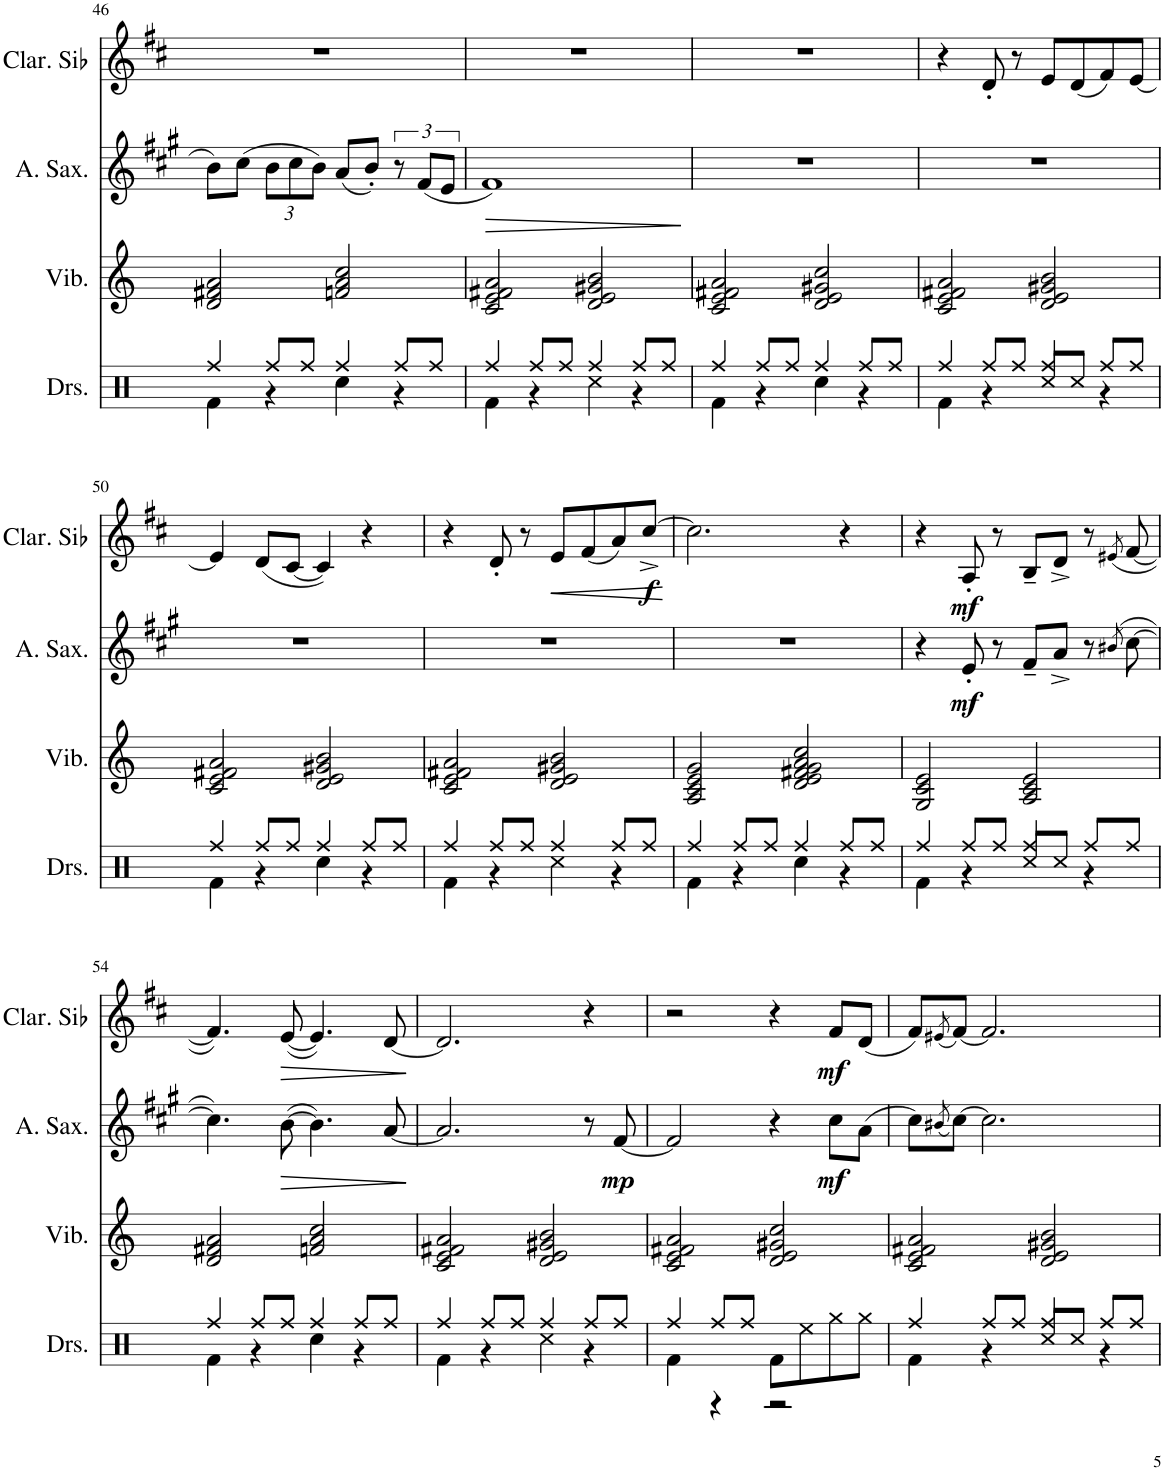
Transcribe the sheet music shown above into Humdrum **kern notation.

**kern	**kern	**kern	**dynam	**kern	**dynam
*part4	*part3	*part2	*part2	*part1	*part1
*staff4	*staff3	*staff2	*staff2	*staff1	*staff1
*I"Drumset	*I"Vibraphone	*I"Alto Saxophone	*	*I"Clarinette en Sib	*
*I'Drs.	*I'Vib.	*I'A. Sax.	*	*I'Clar. Sib	*
!!LO:PB:g=z
*clefX	*clefG2	*clefG2	*	*clefG2	*
*	*	*Trd5c9	*	*Trd1c2	*
*k[]	*k[]	*k[f#c#g#]	*	*k[f#c#]	*
*M4/4	*M4/4	*M4/4	*	*M4/4	*
=46	=46	=46	=46	=46	=46
*^	*	*	*	*	*
4Rff/	4Rf\	2d/ 2f#X/ 2a/	8b\L	.	1r	.
.	.	.	(8cc#\J	.	.	.
*	*	*	*Xbrackettup	*	*	*
8Rff/L	4r	.	12b\L	.	.	.
.	.	.	12cc#\	.	.	.
8Rff/J	.	.	.	.	.	.
.	.	.	12b\J)	.	.	.
4Rff/	4Rcc\	2fn/ 2a/ 2cc/	(8a/L	.	.	.
.	.	.	8b'/J)	.	.	.
*	*	*	*brackettup	*	*	*
8Rff/L	4r	.	12r	.	.	.
.	.	.	(12f#/L	.	.	.
8Rff/J	.	.	.	.	.	.
.	.	.	12e/J	.	.	.
=47	=47	=47	=47	=47	=47	=47
!	!	!	!	!LO:HP:b	!	!
4Rff/	4Rf\	2c/ 2e/ 2f#X/ 2a/	1f#)	>	1r	.
8Rff/L	4r	.	.	.	.	.
8Rff/J	.	.	.	.	.	.
4Rff/	4Rcc\	2d/ 2e/ 2g#X/ 2b/	.	.	.	.
8Rff/L	4r	.	.	.	.	.
8Rff/J	.	.	.	.	.	.
*v	*v	*	*	*	*	*
.	.	.	]	.	.
=48	=48	=48	=48	=48	=48
*^	*	*	*	*	*
4Rff/	4Rf\	2c/ 2e/ 2f#X/ 2a/	1r	.	1r	.
8Rff/L	4r	.	.	.	.	.
8Rff/J	.	.	.	.	.	.
4Rff/	4Rcc\	2d/ 2e/ 2g#X/ 2cc/	.	.	.	.
8Rff/L	4r	.	.	.	.	.
8Rff/J	.	.	.	.	.	.
=49	=49	=49	=49	=49	=49	=49
4Rff/	4Rf\	2c/ 2e/ 2f#X/ 2a/	1r	.	4r	.
8Rff/L	4r	.	.	.	8d'/	.
8Rff/J	.	.	.	.	8r	.
4Rff/	8Rcc/L	2d/ 2e/ 2g#X/ 2b/	.	.	8e/L	.
.	8Rcc/J	.	.	.	(8d/	.
8Rff/L	4r	.	.	.	8f#/)	.
8Rff/J	.	.	.	.	[8e/J	.
!!LO:LB:g=z
=50	=50	=50	=50	=50	=50	=50
4Rff/	4Rf\	2c/ 2e/ 2f#X/ 2a/	1r	.	4e/]	.
8Rff/L	4r	.	.	.	(8d/L	.
8Rff/J	.	.	.	.	[8c#/J	.
4Rff/	4Rcc\	2d/ 2e/ 2g#X/ 2b/	.	.	4c#/])	.
8Rff/L	4r	.	.	.	4r	.
8Rff/J	.	.	.	.	.	.
=51	=51	=51	=51	=51	=51	=51
4Rff/	4Rf\	2c/ 2e/ 2f#X/ 2a/	1r	.	4r	.
8Rff/L	4r	.	.	.	8d'/	.
8Rff/J	.	.	.	.	8r	.
!	!	!	!	!	!	!LO:HP:b
4Rff/	4Rcc\	2d/ 2e/ 2g#X/ 2b/	.	.	8e/L	<
.	.	.	.	.	(8f#/	.
8Rff/L	4r	.	.	.	8a/)	.
!	!	!	!	!	!	!LO:DY:b
8Rff/J	.	.	.	.	[8cc#^/J	f
*v	*v	*	*	*	*	*
.	.	.	.	.	[
=52	=52	=52	=52	=52	=52
*^	*	*	*	*	*
4Rff/	4Rf\	2A/ 2c/ 2e/ 2g/	1r	.	2.cc#\]	.
8Rff/L	4r	.	.	.	.	.
8Rff/J	.	.	.	.	.	.
4Rff/	4Rcc\	2d/ 2e/ 2f#X/ 2g/ 2a/ 2cc/	.	.	.	.
8Rff/L	4r	.	.	.	4r	.
8Rff/J	.	.	.	.	.	.
=53	=53	=53	=53	=53	=53	=53
4Rff/	4Rf\	2G/ 2c/ 2e/	4r	.	4r	.
!	!	!	!	!LO:DY:b	!	!LO:DY:b
8Rff/L	4r	.	8e'/	mf	8A'/	mf
8Rff/J	.	.	8r	.	8r	.
4Rff/	8Rcc/L	2A/ 2c/ 2e/	8f#~/L	.	8B~/L	.
.	8Rcc/J	.	8a^/J	.	8d^/J	.
8Rff/L	4r	.	8r	.	8r	.
.	.	.	(8qb#X/	.	(8qe#X/	.
8Rff/J	.	.	[8cc#\	.	[8f#/	.
!!LO:LB:g=z
=54	=54	=54	=54	=54	=54	=54
4Rff/	4Rf\	2d/ 2f#X/ 2a/	4.cc#\])	.	4.f#/])	.
8Rff/L	4r	.	.	.	.	.
!	!	!	!	!LO:HP:b	!	!LO:HP:b
8Rff/J	.	.	([8b\	>	([8e/	>
4Rff/	4Rcc\	2fn/ 2a/ 2cc/	4.b\])	.	4.e/])	.
8Rff/L	4r	.	.	.	.	.
8Rff/J	.	.	[8a/	.	[8d/	.
*v	*v	*	*	*	*	*
.	.	.	]	.	]
=55	=55	=55	=55	=55	=55
*^	*	*	*	*	*
4Rff/	4Rf\	2c/ 2e/ 2f#X/ 2a/	2.a/]	.	2.d/]	.
8Rff/L	4r	.	.	.	.	.
8Rff/J	.	.	.	.	.	.
4Rff/	4Rcc\	2d/ 2e/ 2g#X/ 2b/	.	.	.	.
8Rff/L	4r	.	8r	.	4r	.
!	!	!	!	!LO:DY:b	!	!
8Rff/J	.	.	[8f#/	mp	.	.
=56	=56	=56	=56	=56	=56	=56
4Rff/	4Rf\	2c/ 2e/ 2f#X/ 2a/	2f#/]	.	2r	.
8Rff/L	4r	.	.	.	.	.
8Rff/J	.	.	.	.	.	.
8Rf\L	2r	2d/ 2e/ 2g#X/ 2cc/	4r	.	4r	.
8Ree\	.	.	.	.	.	.
!	!	!	!	!LO:DY:b	!	!LO:DY:b
8Rgg\	.	.	8cc#\L	mf	8f#/L	mf
8Rgg\J	.	.	(8a\J	.	(8d/J	.
=57	=57	=57	=57	=57	=57	=57
4Rff/	4Rf\	2c/ 2e/ 2f#X/ 2a/	8cc#\L)	.	8f#/L)	.
.	.	.	(8qb#X/	.	(8qe#X/	.
.	.	.	[8cc#\J)	.	[8f#/J)	.
8Rff/L	4r	.	2.cc#\]	.	2.f#/]	.
8Rff/J	.	.	.	.	.	.
4Rff/	8Rcc/L	2d/ 2e/ 2g#X/ 2b/	.	.	.	.
.	8Rcc/J	.	.	.	.	.
8Rff/L	4r	.	.	.	.	.
8Rff/J	.	.	.	.	.	.
*v	*v	*	*	*	*	*
=	=	=	=	=	=
*-	*-	*-	*-	*-	*-
